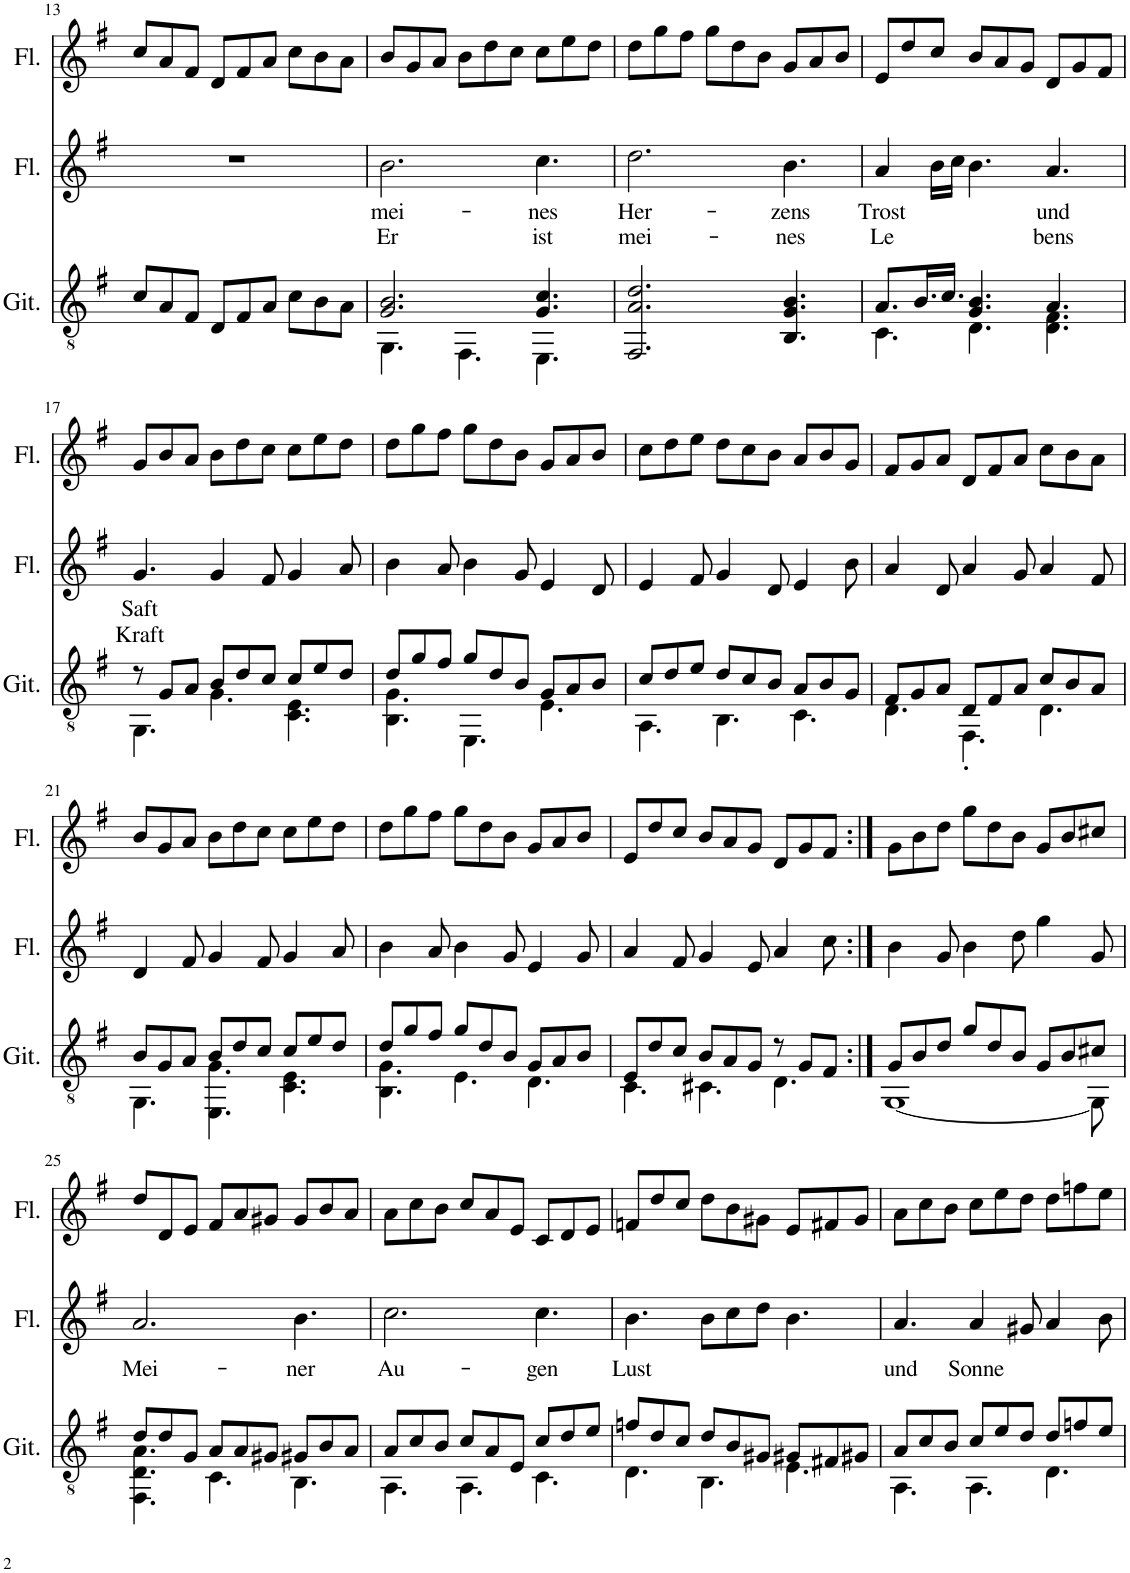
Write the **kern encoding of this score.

**kern	**kern	**kern	**text	**text	**kern
*part4	*part3	*part2	*part2	*part2	*part1
*staff4	*staff3	*staff2	*staff2	*staff2	*staff1
*I"Gitarre	*I"Cello	*I"Flöte 2	*	*	*I"Flöte 1
*I'Git.	*	*I'Fl.	*	*	*I'Fl.
!!LO:PB:g=z
*clefGv2	*clefF4	*clefG2	*	*	*clefG2
*k[f#]	*k[f#]	*k[f#]	*	*	*k[f#]
*M9/8	*M9/8	*M9/8	*	*	*M9/8
=13	=13	=13	=13	=13	=13
8c/L	4.DD	8%9r	.	.	8cc/L
8A/	.	.	.	.	8a/
8F#/J	.	.	.	.	8f#/J
8D/L	4r	.	.	.	8d/L
8F#/	.	.	.	.	8f#/
8A/J	8D	.	.	.	8a/J
8c\L	4D	.	.	.	8cc\L
8B\	.	.	.	.	8b\
8A\J	8D	.	.	.	8a\J
=14	=14	=14	=14	=14	=14
*^	*	*	*	*	*
!	!	!	!	!LO:LY:b	!LO:LY:b	!
2.G/ 2.B/	4.GG\	4.G	2.b\	mei-	Er	8b/L
.	.	.	.	.	.	8g/
.	.	.	.	.	.	8a/J
.	4.FF#\	4.F#	.	.	.	8b\L
.	.	.	.	.	.	8dd\
.	.	.	.	.	.	8cc\J
!	!	!	!	!LO:LY:b	!LO:LY:b	!
4.G/ 4.c/	4.EE\	4.E	4.cc\	-nes	ist	8cc\L
.	.	.	.	.	.	8ee\
.	.	.	.	.	.	8dd\J
*v	*v	*	*	*	*	*
=15	=15	=15	=15	=15	=15
!	!	!	!LO:LY:b	!LO:LY:b	!
2.FF#/ 2.A/ 2.d/	4.B	2.dd\	Her-	mei-	8dd\L
.	.	.	.	.	8gg\
.	.	.	.	.	8ff#\J
.	4.BB	.	.	.	8gg\L
.	.	.	.	.	8dd\
.	.	.	.	.	8b\J
!	!	!	!LO:LY:b	!LO:LY:b	!
4.BB/ 4.G/ 4.B/	4.E	4.b\	-zens	-nes	8g/L
.	.	.	.	.	8a/
.	.	.	.	.	8b/J
=16	=16	=16	=16	=16	=16
*^	*	*	*	*	*
!	!	!	!	!LO:LY:b	!LO:LY:b	!
8.A/L	4.C\	4.C	4a/	Trost	Le	8e/L
.	.	.	.	.	.	8dd/
16.B/L	.	.	.	.	.	.
.	.	.	16b\LL	.	.	8cc/J
16.c/JJ	.	.	.	.	.	.
.	.	.	16cc\JJ	.	.	.
4.G/ 4.B/	4.D\	4.D	4.b\	.	.	8b/L
.	.	.	.	.	.	8a/
.	.	.	.	.	.	8g/J
!	!	!	!	!LO:LY:b	!LO:LY:b	!
4.A/	4.D\ 4.F#\	4.DD	4.a/	und	bens	8d/L
.	.	.	.	.	.	8g/
.	.	.	.	.	.	8f#/J
!!LO:LB:g=z
=17	=17	=17	=17	=17	=17	=17
!	!	!	!	!LO:LY:b	!LO:LY:b	!
8r	4.GG\	4.GG	4.g/	Saft	Kraft	8g/L
8G/L	.	.	.	.	.	8b/
8A/J	.	.	.	.	.	8a/J
8B/L	4.G\	4.G	4g/	.	.	8b\L
8d/	.	.	.	.	.	8dd\
8c/J	.	.	8f#/	.	.	8cc\J
8c/L	4.C\ 4.E\	4.E	4g/	.	.	8cc\L
8e/	.	.	.	.	.	8ee\
8d/J	.	.	8a/	.	.	8dd\J
=18	=18	=18	=18	=18	=18	=18
8d/L	4.BB\ 4.G\	4.BB	4b\	.	.	8dd\L
8g/	.	.	.	.	.	8gg\
8f#/J	.	.	8a/	.	.	8ff#\J
8g/L	4.EE\	4.E	4b\	.	.	8gg\L
8d/	.	.	.	.	.	8dd\
8B/J	.	.	8g/	.	.	8b\J
8G/L	4.E\	4.EE	4e/	.	.	8g/L
8A/	.	.	.	.	.	8a/
8B/J	.	.	8d/	.	.	8b/J
=19	=19	=19	=19	=19	=19	=19
8c/L	4.AA\	4.AA	4e/	.	.	8cc\L
8d/	.	.	.	.	.	8dd\
8e/J	.	.	8f#/	.	.	8ee\J
8d/L	4.BB\	4.BB	4g/	.	.	8dd\L
8c/	.	.	.	.	.	8cc\
8B/J	.	.	8d/	.	.	8b\J
8A/L	4.C\	4.C	4e/	.	.	8a/L
8B/	.	.	.	.	.	8b/
8G/J	.	.	8b\	.	.	8g/J
=20	=20	=20	=20	=20	=20	=20
8F#/L	4.D\	4.D	4a/	.	.	8f#/L
8G/	.	.	.	.	.	8g/
8A/J	.	.	8d/	.	.	8a/J
8D/L	4.FF#'\	4.F#	4a/	.	.	8d/L
8F#/	.	.	.	.	.	8f#/
8A/J	.	.	8g/	.	.	8a/J
8c/L	4.D\	4.D	4a/	.	.	8cc\L
8B/	.	.	.	.	.	8b\
8A/J	.	.	8f#/	.	.	8a\J
!!LO:LB:g=z
=21	=21	=21	=21	=21	=21	=21
8B/L	4.GG\	4.G	4d/	.	.	8b/L
8G/	.	.	.	.	.	8g/
8A/J	.	.	8f#/	.	.	8a/J
8B/L	4.EE\ 4.G\	4.E	4g/	.	.	8b\L
8d/	.	.	.	.	.	8dd\
8c/J	.	.	8f#/	.	.	8cc\J
8c/L	4.C\ 4.E\	4.C	4g/	.	.	8cc\L
8e/	.	.	.	.	.	8ee\
8d/J	.	.	8a/	.	.	8dd\J
=22	=22	=22	=22	=22	=22	=22
8d/L	4.BB\ 4.G\	4.BB	4b\	.	.	8dd\L
8g/	.	.	.	.	.	8gg\
8f#/J	.	.	8a/	.	.	8ff#\J
8g/L	4.E\	4.E	4b\	.	.	8gg\L
8d/	.	.	.	.	.	8dd\
8B/J	.	.	8g/	.	.	8b\J
8G/L	4.D\	4.D	4e/	.	.	8g/L
8A/	.	.	.	.	.	8a/
8B/J	.	.	8g/	.	.	8b/J
=23	=23	=23	=23	=23	=23	=23
8E/L	4.C\	4.C	4a/	.	.	8e/L
8d/	.	.	.	.	.	8dd/
8c/J	.	.	8f#/	.	.	8cc/J
8B/L	4.C#X\	4.C#X	4g/	.	.	8b/L
8A/	.	.	.	.	.	8a/
8G/J	.	.	8e/	.	.	8g/J
8r	4.D\	4.D	4a/	.	.	8d/L
8G/L	.	.	.	.	.	8g/
8F#/J	.	.	8cc\	.	.	8f#/J
=24:|!	=24:|!	=24:|!	=24:|!	=24:|!	=24:|!	=24:|!
8G/L	[1GG	4.GG	4b\	.	.	8g\L
8B/	.	.	.	.	.	8b\
8d/J	.	.	8g/	.	.	8dd\J
8g/L	.	4r	4b\	.	.	8gg\L
8d/	.	.	.	.	.	8dd\
8B/J	.	8G	8dd\	.	.	8b\J
8G/L	.	4F#	4gg\	.	.	8g/L
8B/	.	.	.	.	.	8b/
8c#X/J	8GG\]	8E	8g/	.	.	8cc#X/J
!!LO:LB:g=z
=25	=25	=25	=25	=25	=25	=25
!	!	!	!	!LO:LY:b	!	!
8d/L	4.FF#\ 4.D\ 4.A\	4.D	2.a/	Mei-	.	8dd/L
8d/	.	.	.	.	.	8d/
8G/J	.	.	.	.	.	8e/J
8A/L	4.C\	4.C	.	.	.	8f#/L
8A/	.	.	.	.	.	8a/
8G#X/J	.	.	.	.	.	8g#X/J
!	!	!	!	!LO:LY:b	!	!
8G#X/L	4.BB\	4.BB	4.b\	-ner	.	8g#/L
8B/	.	.	.	.	.	8b/
8A/J	.	.	.	.	.	8a/J
=26	=26	=26	=26	=26	=26	=26
!	!	!	!	!LO:LY:b	!	!
8A/L	4.AA\	4.AA	2.cc\	Au-	.	8a\L
8c/	.	.	.	.	.	8cc\
8B/J	.	.	.	.	.	8b\J
8c/L	4.AA\	4A	.	.	.	8cc/L
8A/	.	.	.	.	.	8a/
8E/J	.	8G	.	.	.	8e/J
!	!	!	!	!LO:LY:b	!	!
8c/L	4.C\	4Fn	4.cc\	-gen	.	8c/L
8d/	.	.	.	.	.	8d/
8e/J	.	8E	.	.	.	8e/J
=27	=27	=27	=27	=27	=27	=27
!	!	!	!	!LO:LY:b	!	!
8fn/L	4.D\	4.D	4.b\	Lust	.	8fn/L
8d/	.	.	.	.	.	8dd/
8c/J	.	.	.	.	.	8cc/J
8d/L	4.BB\	4.BB	8b\L	.	.	8dd\L
8B/	.	.	8cc\	.	.	8b\
8G#X/J	.	.	8dd\J	.	.	8g#X\J
8G#X/L	4.E\	4.E	4.b\	.	.	8e/L
8F#X/	.	.	.	.	.	8f#X/
8G#X/J	.	.	.	.	.	8g#/J
=28	=28	=28	=28	=28	=28	=28
!	!	!	!	!LO:LY:b	!	!
8A/L	4.AA\	4.AA	4.a/	und	.	8a\L
8c/	.	.	.	.	.	8cc\
8B/J	.	.	.	.	.	8b\J
!	!	!	!	!LO:LY:b	!	!
8c/L	4.AA\	4.Fn	4a/	Sonne	.	8cc\L
8e/	.	.	.	.	.	8ee\
8d/J	.	.	8g#X/	.	.	8dd\J
8d/L	4.D\	4.D	4a/	.	.	8dd\L
8fn/	.	.	.	.	.	8ffn\
8e/J	.	.	8b\	.	.	8ee\J
*v	*v	*	*	*	*	*
=	=	=	=	=	=
*-	*-	*-	*-	*-	*-
